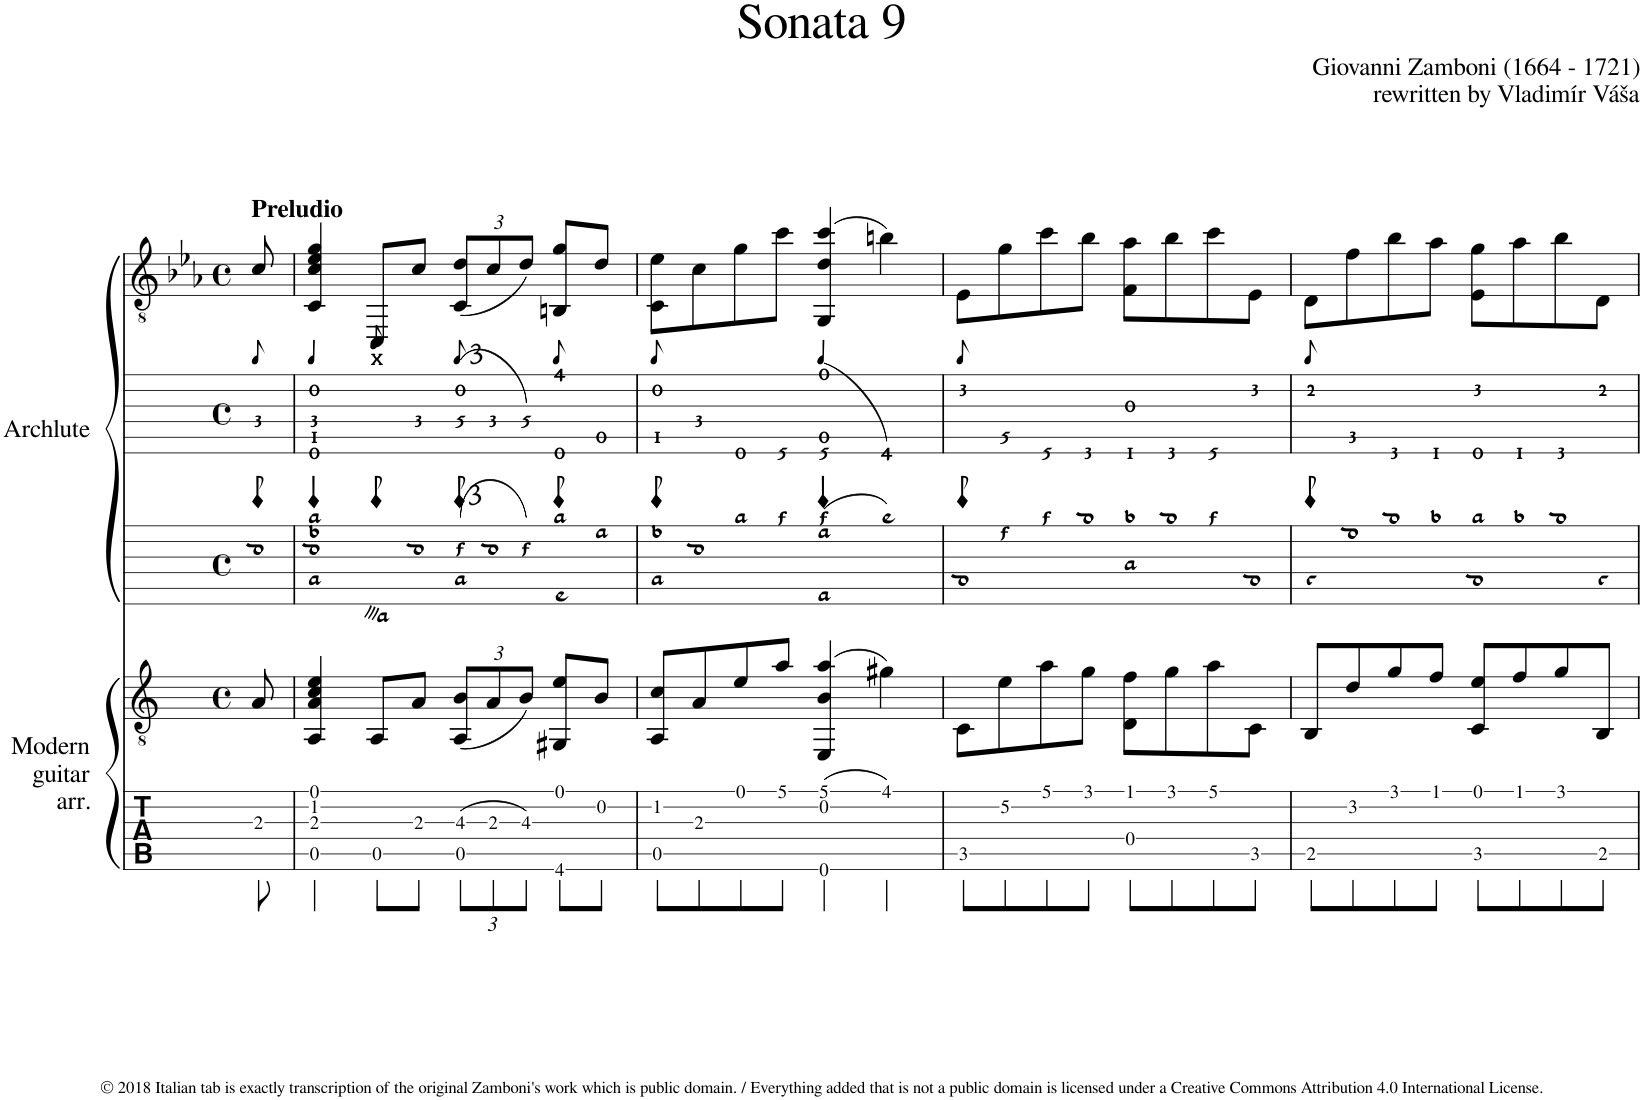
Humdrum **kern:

**kern	**kern	**kern	**kern	**kern
*part2	*part2	*part1	*part1	*part1
*staff5	*staff4	*staff3	*staff2	*staff1
*I"Modern guitar arr.	*	*I"Archlute	*	*
*I'Mga.	*	*I'Arl.	*	*
*stria6	*	*stria6	*stria6	*
*	*clefGv2	*	*	*clefGv2
*k[b-e-a-]	*	*k[b-e-a-]	*k[b-e-a-]	*k[b-e-a-]
*M4/4	*M4/4	*M4/4	*M4/4	*M4/4
*met(c)	*met(c)	*met(c)	*met(c)	*met(c)
=1	=1	=1	=1	=1
!	!	!	!	!LO:TX:a:B:t=Preludio
8A\	8A/	8c	8c	8c/
=2	=2	=2	=2	=2
4AA\ 4A\ 4c\ 4e\	4AA/ 4A/ 4c/ 4e/	4C 4c 4e- 4g	4C 4c 4e- 4g	4C/ 4c/ 4e-/ 4g/
8AA\L	8AA/L	8CCL	8CCL	8CC/L
8A\J	8A/J	8cJ	8cJ	8c/J
*Xbrackettup	*Xbrackettup	*Xbrackettup	*Xbrackettup	*Xbrackettup
12AA\ 12B\L	(12AA/ 12B/L	12C\ 12d\L	12C\ 12d\L	(12C/ 12d/L
12A\	12A/	12c	12c	12c/
12B\J	12B/J)	12dJ	12dJ	12d/J)
8GG#X\ 8e\L	8GG#X/ 8e/L	8BBn\ 8g\L	8BBn\ 8g\L	8BBn/ 8g/L
8B\J	8B/J	8dJ	8dJ	8d/J
=3	=3	=3	=3	=3
8AA\ 8c\L	8AA/ 8c/L	8C\ 8e-\L	8C\ 8e-\L	8C\ 8e-\L
8A\	8A/	8cJ	8cJ	8c\
8e\	8e/	8gL	8gL	8g\
8a\J	8a/J	8ccJ	8ccJ	8cc\J
4EE\ 4B\ 4a\	(4EE/ 4B/ 4a/	4GG 4d 4cc	4GG 4d 4cc	(4GG/ 4d/ 4cc/
4g#X\	4g#X\)	4bn	4bn	4bn\)
=4	=4	=4	=4	=4
8C\L	8C\L	8E-L	8E-L	8E-\L
8e\	8e\	8gJ	8gJ	8g\
8a\	8a\	8ccL	8ccL	8cc\
8g\J	8g\J	8b-J	8b-J	8b-\J
8D\ 8f\L	8D\ 8f\L	8F\ 8a-\L	8F\ 8a-\L	8F\ 8a-\L
8g\	8g\	8b-J	8b-J	8b-\
8a\	8a\	8ccL	8ccL	8cc\
8C\J	8C\J	8E-J	8E-J	8E-\J
=5	=5	=5	=5	=5
8BB\L	8BB/L	8DL	8DL	8D\L
8d\	8d/	8fJ	8fJ	8f\
8g\	8g/	8b-L	8b-L	8b-\
8f\J	8f/J	8a-J	8a-J	8a-\J
8C\ 8e\L	8C/ 8e/L	8E-\ 8g\L	8E-\ 8g\L	8E-\ 8g\L
8f\	8f/	8a-J	8a-J	8a-\
8g\	8g/	8b-L	8b-L	8b-\
8BB\J	8BB/J	8DJ	8DJ	8D\J
=	=	=	=	=
*-	*-	*-	*-	*-
